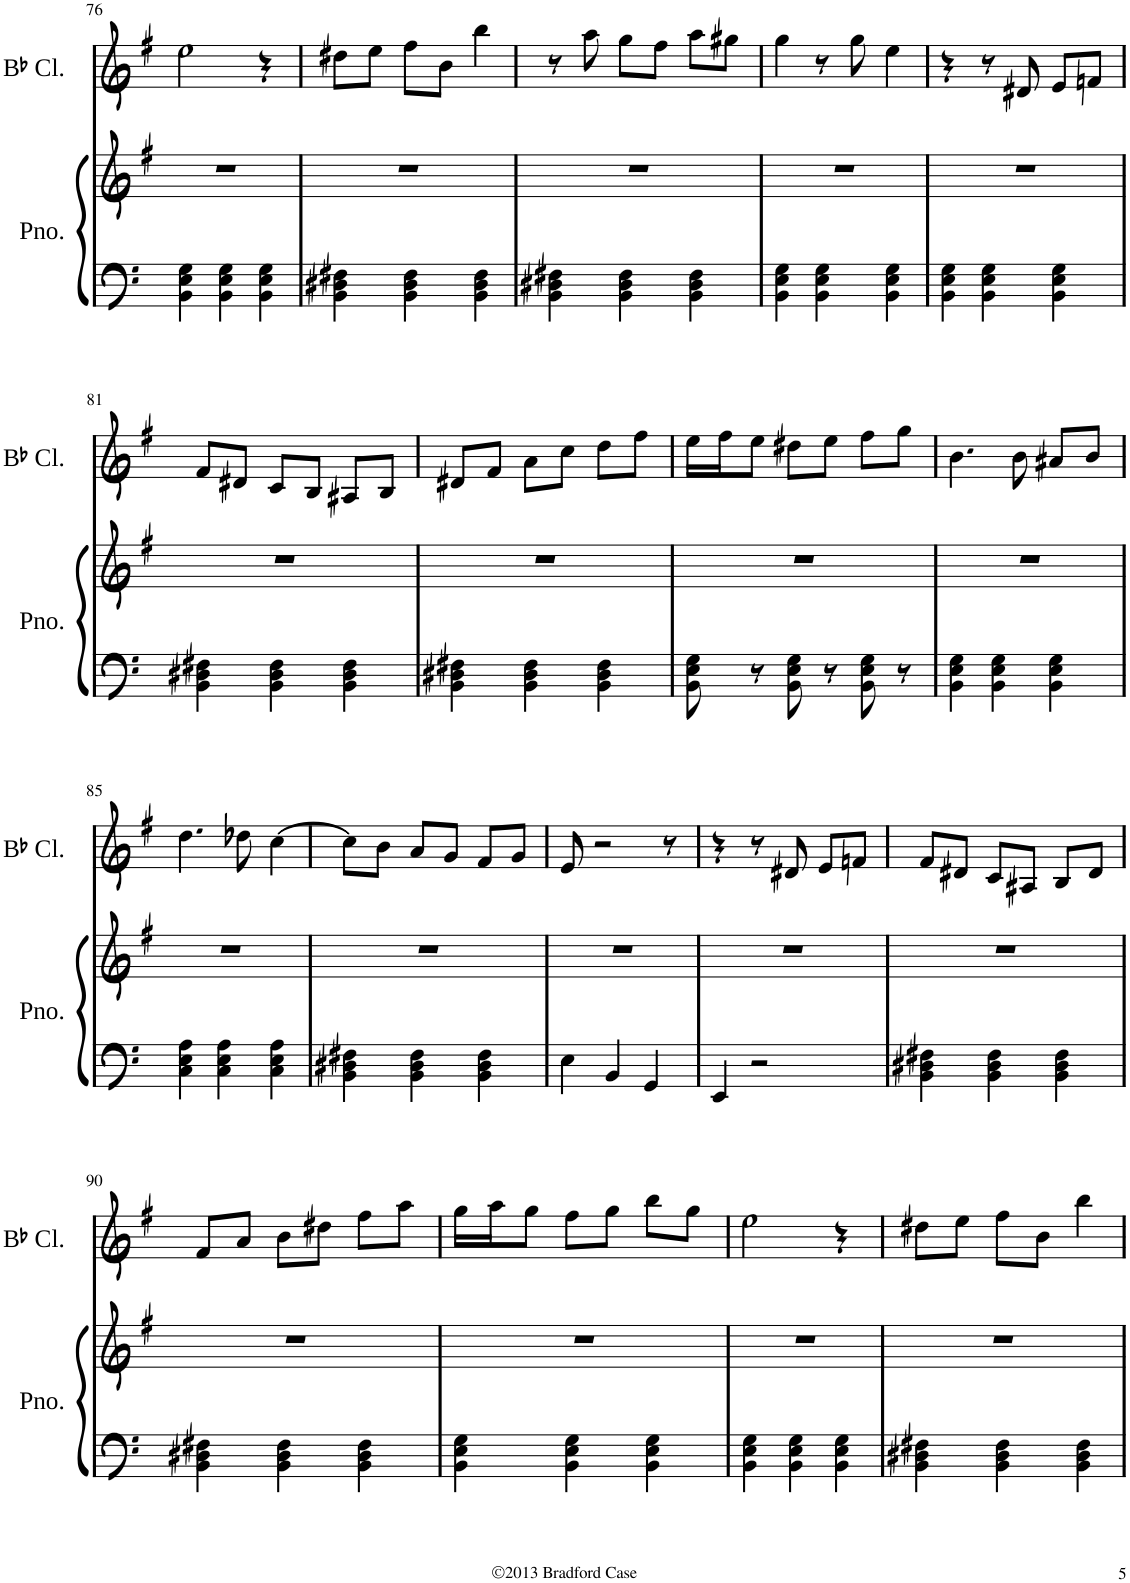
**kern	**kern	**kern
*part2	*part2	*part1
*staff3	*staff2	*staff1
*I"Piano	*	*I"BaccidentalFlat Clarinet
*I'Pno.	*	*I'BaccidentalFlat Cl.
!!LO:PB:g=z
*clefF4	*clefG2	*clefG2
*	*	*Trd1c2
*	*k[f#]	*k[f#]
*M3/4	*M3/4	*M3/4
=76	=76	=76
4BB\ 4E\ 4G\	2.r	2ee\
4BB\ 4E\ 4G\	.	.
4BB\ 4E\ 4G\	.	4r
=77	=77	=77
4BB\ 4D#X\ 4F#X\	2.r	8dd#X\L
.	.	8ee\J
4BB\ 4D#\ 4F#\	.	8ff#\L
.	.	8b\J
4BB\ 4D#\ 4F#\	.	4bb\
=78	=78	=78
4BB\ 4D#X\ 4F#X\	2.r	8r
.	.	8aa\
4BB\ 4D#\ 4F#\	.	8gg\L
.	.	8ff#\J
4BB\ 4D#\ 4F#\	.	8aa\L
.	.	8gg#X\J
=79	=79	=79
4BB\ 4E\ 4G\	2.r	4gg\
4BB\ 4E\ 4G\	.	8r
.	.	8gg\
4BB\ 4E\ 4G\	.	4ee\
=80	=80	=80
4BB\ 4E\ 4G\	2.r	4r
4BB\ 4E\ 4G\	.	8r
.	.	8d#X/
4BB\ 4E\ 4G\	.	8e/L
.	.	8fn/J
!!LO:LB:g=z
=81	=81	=81
4BB\ 4D#X\ 4F#X\	2.r	8f#/L
.	.	8d#X/J
4BB\ 4D#\ 4F#\	.	8c/L
.	.	8B/J
4BB\ 4D#\ 4F#\	.	8A#X/L
.	.	8B/J
=82	=82	=82
4BB\ 4D#X\ 4F#X\	2.r	8d#X/L
.	.	8f#/J
4BB\ 4D#\ 4F#\	.	8a\L
.	.	8cc\J
4BB\ 4D#\ 4F#\	.	8dd\L
.	.	8ff#\J
=83	=83	=83
8BB\ 8E\ 8G\	2.r	16ee\LL
.	.	16ff#\J
8r	.	8ee\J
8BB\ 8E\ 8G\	.	8dd#X\L
8r	.	8ee\J
8BB\ 8E\ 8G\	.	8ff#\L
8r	.	8gg\J
=84	=84	=84
4BB\ 4E\ 4G\	2.r	4.b\
4BB\ 4E\ 4G\	.	.
.	.	8b\
4BB\ 4E\ 4G\	.	8a#X/L
.	.	8b/J
!!LO:LB:g=z
=85	=85	=85
4C\ 4E\ 4A\	2.r	4.dd\
4C\ 4E\ 4A\	.	.
.	.	8dd-X\
4C\ 4E\ 4A\	.	[4cc\
=86	=86	=86
4BB\ 4D#X\ 4F#X\	2.r	8cc\L]
.	.	8b\J
4BB\ 4D#\ 4F#\	.	8a/L
.	.	8g/J
4BB\ 4D#\ 4F#\	.	8f#/L
.	.	8g/J
=87	=87	=87
4E\	2.r	8e/
.	.	2r
4BB/	.	.
4GG/	.	.
.	.	8r
=88	=88	=88
4EE/	2.r	4r
2r	.	8r
.	.	8d#X/
.	.	8e/L
.	.	8fn/J
=89	=89	=89
4BB\ 4D#X\ 4F#X\	2.r	8f#/L
.	.	8d#X/J
4BB\ 4D#\ 4F#\	.	8c/L
.	.	8A#X/J
4BB\ 4D#\ 4F#\	.	8B/L
.	.	8d#/J
!!LO:LB:g=z
=90	=90	=90
4BB\ 4D#X\ 4F#X\	2.r	8f#/L
.	.	8a/J
4BB\ 4D#\ 4F#\	.	8b\L
.	.	8dd#X\J
4BB\ 4D#\ 4F#\	.	8ff#\L
.	.	8aa\J
=91	=91	=91
4BB\ 4E\ 4G\	2.r	16gg\LL
.	.	16aa\J
.	.	8gg\J
4BB\ 4E\ 4G\	.	8ff#\L
.	.	8gg\J
4BB\ 4E\ 4G\	.	8bb\L
.	.	8gg\J
=92	=92	=92
4BB\ 4E\ 4G\	2.r	2ee\
4BB\ 4E\ 4G\	.	.
4BB\ 4E\ 4G\	.	4r
=93	=93	=93
4BB\ 4D#X\ 4F#X\	2.r	8dd#X\L
.	.	8ee\J
4BB\ 4D#\ 4F#\	.	8ff#\L
.	.	8b\J
4BB\ 4D#\ 4F#\	.	4bb\
=	=	=
*-	*-	*-
